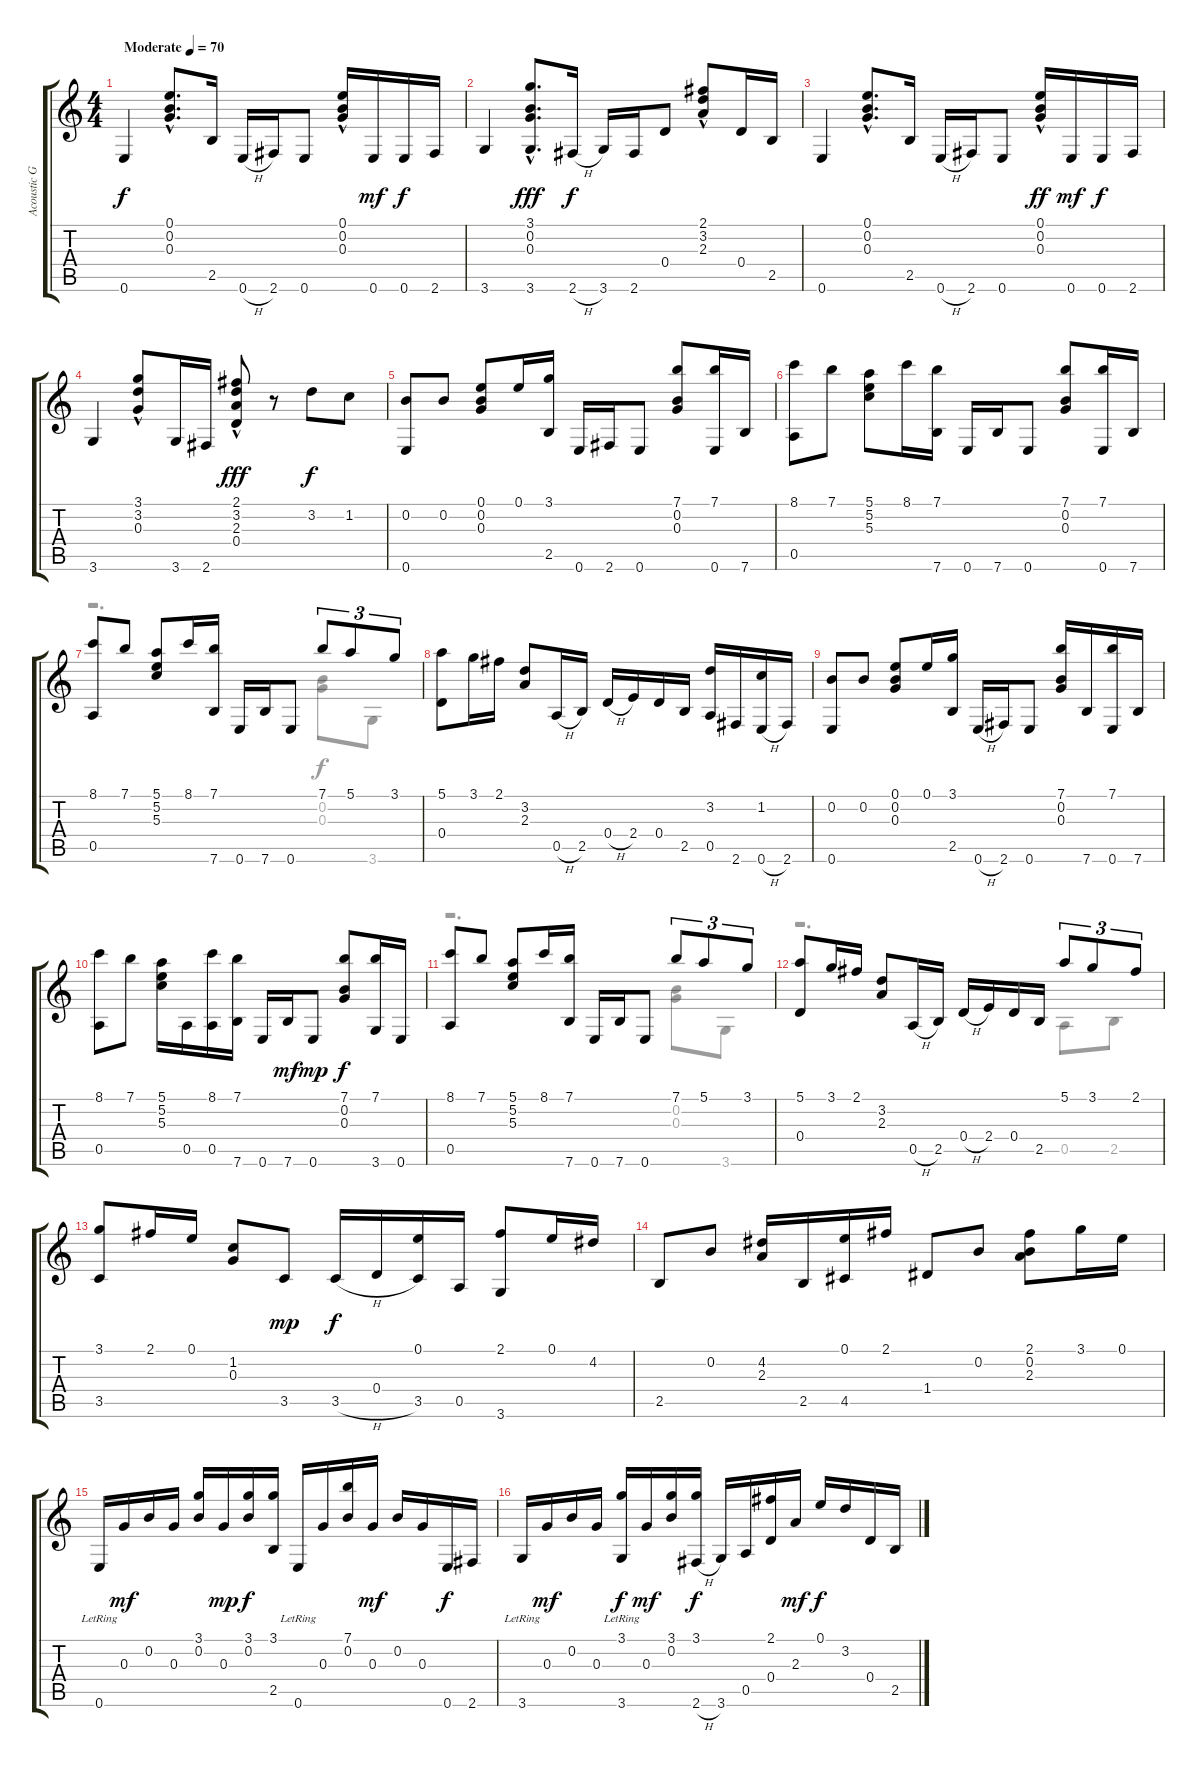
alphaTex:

\track ("Acoustic Guitar" "Acoustic G") {instrument acousticguitarsteel}
\staff {score tabs}
\tuning (E4 B3 G3 D3 A2 E2) {hide}
\voice
\ts (4 4)
\tempo (70 "Moderate")
\clef g2
\ks c
0.6.4{dy f instrument acousticguitarsteel} (0.1{hac} 0.2{hac} 0.3{hac}).8{d} 2.5.16 0.6{h}.16 2.6.16 0.6.8 (0.1{hac} 0.2{hac} 0.3{hac}).16 0.6.16{dy mf} 0.6.16{dy f} 2.6.16 |
3.6.4 (3.1{hac} 0.2{hac} 0.3{hac} 3.6{hac}).8{d dy fff} 2.6{h}.16{dy f} 3.6.16 2.6.16 0.4.8 (2.1{hac} 3.2{hac} 2.3{hac}).8 0.4.16 2.5.16 |
0.6.4 (0.1{hac} 0.2{hac} 0.3{hac}).8{d} 2.5.16 0.6{h}.16 2.6.16 0.6.8 (0.1{hac} 0.2{hac} 0.3{hac}).16{dy ff} 0.6.16{dy mf} 0.6.16{dy f} 2.6.16 |
3.6.4 (3.1{hac} 3.2{hac} 0.3{hac}).8 3.6.16 2.6.16 (2.1{hac} 3.2{hac} 2.3{hac} 0.4{hac}).8{dy fff} r.8 3.2.8{dy f} 1.2.8 |
(0.2 0.6).8 0.2.8 (0.1 0.2 0.3).8 0.1.16 (3.1 2.5).16 0.6.16 2.6.16 0.6.8 (7.1 0.2 0.3).8 (7.1 0.6).16 7.6.16 |
(8.1 0.5).8 7.1.8 (5.1 5.2 5.3).8 8.1.16 (7.1 7.6).16 0.6.16 7.6.16 0.6.8 (7.1 0.2 0.3).8 (7.1 0.6).16 7.6.16 |
(8.1 0.5).8 7.1.8 (5.1 5.2 5.3).8 8.1.16 (7.1 7.6).16 0.6.16 7.6.16 0.6.8 7.1.8{tu (3 2)} 5.1.8{tu (3 2)} 3.1.8{tu (3 2)} |
(5.1 0.4).8 3.1.16 2.1.16 (3.2 2.3).8 0.5{h}.16 2.5.16 0.4{h}.16 2.4.16 0.4.16 2.5.16 (3.2 0.5).16 2.6.16 (1.2 0.6{h}).16 2.6.16 |
(0.2 0.6).8 0.2.8 (0.1 0.2 0.3).8 0.1.16 (3.1 2.5).16 0.6{h}.16 2.6.16 0.6.8 (7.1 0.2 0.3).16 7.6.16 (7.1 0.6).16 7.6.16 |
(8.1 0.5).8 7.1.8 (5.1 5.2 5.3).16 0.5.16 (8.1 0.5).16 (7.1 7.6).16 0.6.16 7.6.16{dy mf} 0.6.8{dy mp} (7.1 0.2 0.3).8{dy f} (7.1 3.6).16 0.6.16 |
(8.1 0.5).8 7.1.8 (5.1 5.2 5.3).8 8.1.16 (7.1 7.6).16 0.6.16 7.6.16 0.6.8 7.1.8{tu (3 2)} 5.1.8{tu (3 2)} 3.1.8{tu (3 2)} |
(5.1 0.4).8 3.1.16 2.1.16 (3.2 2.3).8 0.5{h}.16 2.5.16 0.4{h}.16 2.4.16 0.4.16 2.5.16 5.1.8{tu (3 2)} 3.1.8{tu (3 2)} 2.1.8{tu (3 2)} |
(3.1 3.5).8 2.1.16 0.1.16 (1.2 0.3).8 3.5.8{dy mp} 3.5{h}.16{dy f} 0.4.16 (0.1 3.5).16 0.5.16 (2.1 3.6).8 0.1.16 4.2.16 |
2.5.8 0.2.8 (4.2 2.3).16 2.5.16 (0.1 4.5).16 2.1.16 1.4.8 0.2.8 (2.1 0.2 2.3).8 3.1.16 0.1.16 |
0.6{lr}.16 0.3.16{dy mf} 0.2.16 0.3.16 (3.1 0.2).16 0.3.16{dy mp} (3.1 0.2).16{dy f} (3.1 2.5).16 0.6{lr}.16 0.3.16 (7.1 0.2).16 0.3.16{dy mf} 0.2.16 0.3.16 0.6.16{dy f} 2.6.16 |
3.6{lr}.16 0.3.16{dy mf} 0.2.16 0.3.16 (3.1 3.6{lr}).16{dy f} 0.3.16{dy mf} (3.1 0.2).16 (3.1 2.6{h}).16{dy f} 3.6.16 0.5.16 (2.1 0.4).16 2.3.16{dy mf} 0.1.16{dy f} 3.2.16 0.4.16 2.5.16
\voice
\clef g2
\ottava regular
\simile none
\ks c
|
|
|
|
|
|
r.2{d} (0.2 0.3).8 3.6.8 |
|
|
|
r.2{d} (0.2 0.3).8 3.6.8 |
r.2{d} 0.5.8 2.5.8 |
|
|
|
